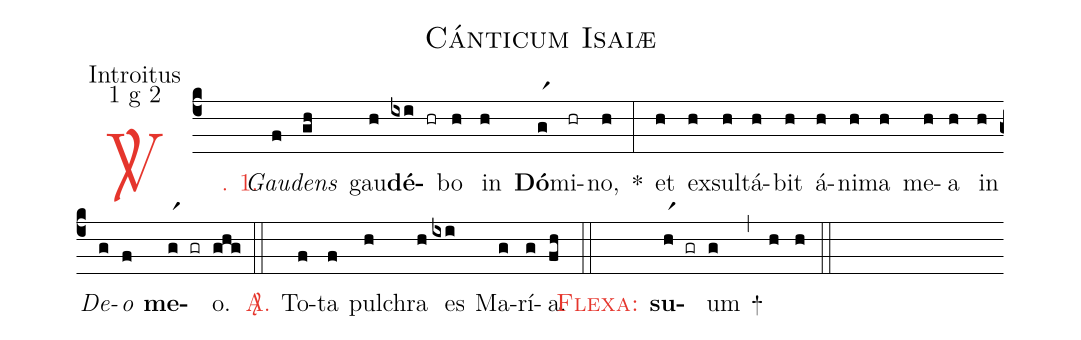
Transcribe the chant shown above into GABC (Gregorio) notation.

name: Cánticum Isaiæ;
office-part: Introitus;
mode: 1;
mode-differentia: g 2;
%%
(c4)

<c><sp>V/</sp>. 1.</c>() <i>Gau</i>(f)<i>dens</i>(gh) gau(h)<b>dé</b>(ixi hr)bo(h) in(h) <b>Dó</b>(gr1)mi(hr)no,(h) *(:) et(h) ex(h)sul(h)tá(h)bit(h) á(h)ni(h)ma(h) me(h)a(h) in(h) <i>De</i>(g)<i>o</i>(f) <b>me</b>(gr1 gr)o.(ghg)

(::)

<nlba><c><sp>A/</sp>.</c>() To</nlba>(f)ta(f) pul(h)chra(h) es(ixi) Ma(g)rí(g)a.(fh)

(::)

<nlba><c><sc>Flexa:</sc></c>() <b>su</b></nlba>(hr1 gr)um(g) +(,) (h) (h)

(::)
